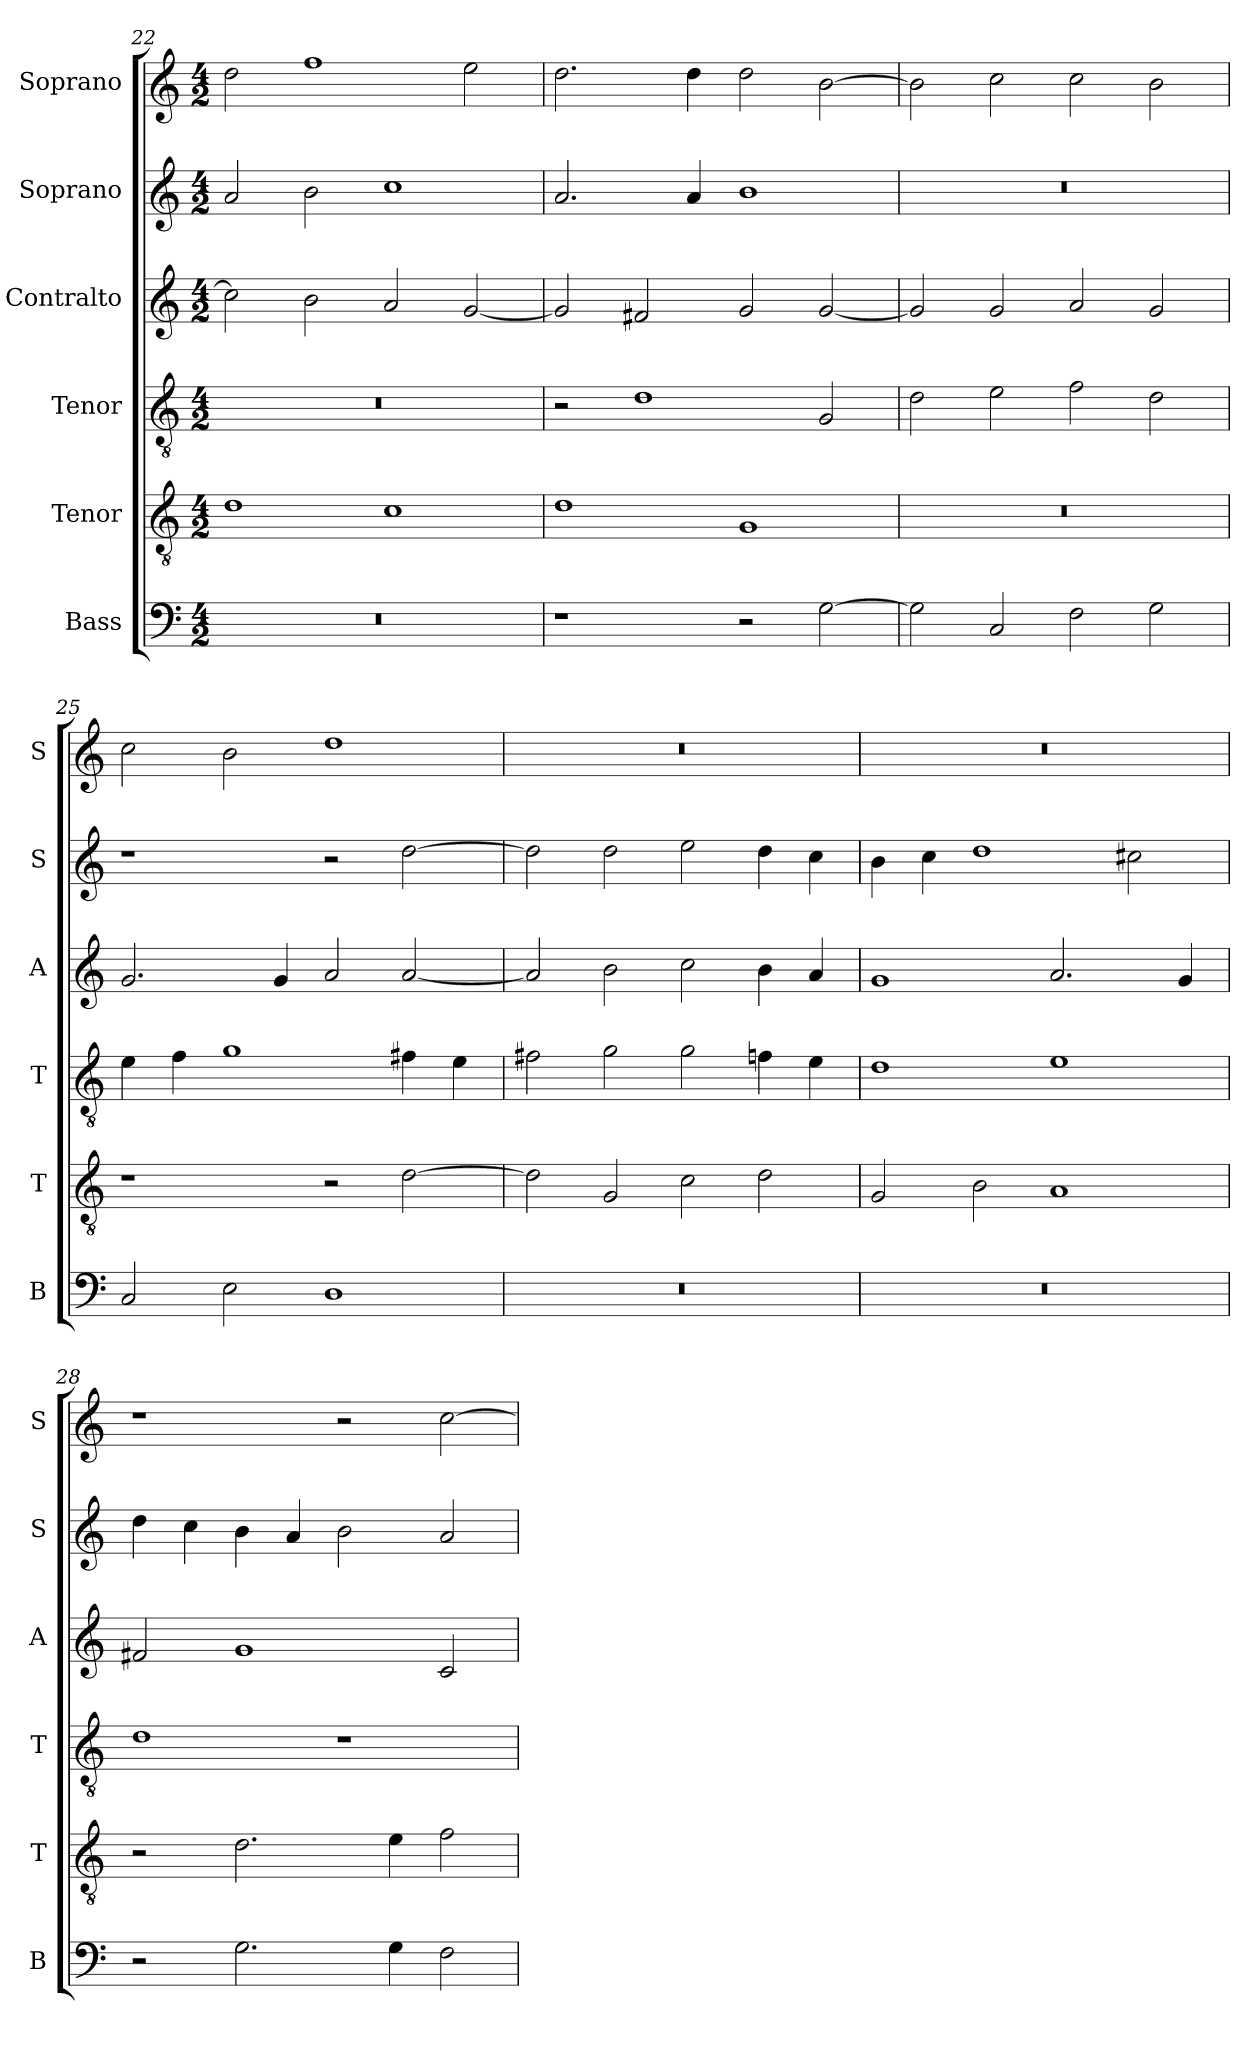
**kern	**kern	**kern	**kern	**kern	**kern
*part6	*part5	*part4	*part3	*part2	*part1
*staff6	*staff5	*staff4	*staff3	*staff2	*staff1
*I"Bass	*I"Tenor	*I"Tenor	*I"Contralto	*I"Soprano	*I"Soprano
*I'B	*I'T	*I'T	*I'A	*I'S	*I'S
*clefF4	*clefGv2	*clefGv2	*clefG2	*clefG2	*clefG2
*k[]	*k[]	*k[]	*k[]	*k[]	*k[]
*C:ion	*C:ion	*C:ion	*C:ion	*C:ion	*C:ion
*M4/2	*M4/2	*M4/2	*M4/2	*M4/2	*M4/2
=22	=22	=22	=22	=22	=22
0r	1d	0r	2cc]	2a	2dd
.	.	.	2b	2b	1ff
.	1c	.	2a	1cc	.
.	.	.	[2g	.	2ee
=23	=23	=23	=23	=23	=23
1r	1d	2r	2g]	2.a	2.dd
.	.	1d	2f#X	.	.
.	.	.	.	4a	4dd
2r	1G	.	2g	1b	2dd
[2G	.	2G	[2g	.	[2b
=24	=24	=24	=24	=24	=24
2G]	0r	2d	2g]	0r	2b]
2C	.	2e	2g	.	2cc
2F	.	2f	2a	.	2cc
2G	.	2d	2g	.	2b
=25	=25	=25	=25	=25	=25
2C	1r	4e	2.g	1r	2cc
.	.	4f	.	.	.
2E	.	1g	.	.	2b
.	.	.	4g	.	.
1D	2r	.	2a	2r	1dd
.	[2d	4f#X	[2a	[2dd	.
.	.	4e	.	.	.
=26	=26	=26	=26	=26	=26
0r	2d]	2f#X	2a]	2dd]	0r
.	2G	2g	2b	2dd	.
.	2c	2g	2cc	2ee	.
.	2d	4fn	4b	4dd	.
.	.	4e	4a	4cc	.
=27	=27	=27	=27	=27	=27
0r	2G	1d	1g	4b	0r
.	.	.	.	4cc	.
.	2B	.	.	1dd	.
.	1A	1e	2.a	.	.
.	.	.	.	2cc#X	.
.	.	.	4g	.	.
=28	=28	=28	=28	=28	=28
2r	2r	1d	2f#X	4dd	1r
.	.	.	.	4cc	.
2.G	2.d	.	1g	4b	.
.	.	.	.	4a	.
.	.	1r	.	2b	2r
4G	4e	.	.	.	.
2F	2f	.	2c	2a	[2cc
=	=	=	=	=	=
*-	*-	*-	*-	*-	*-
